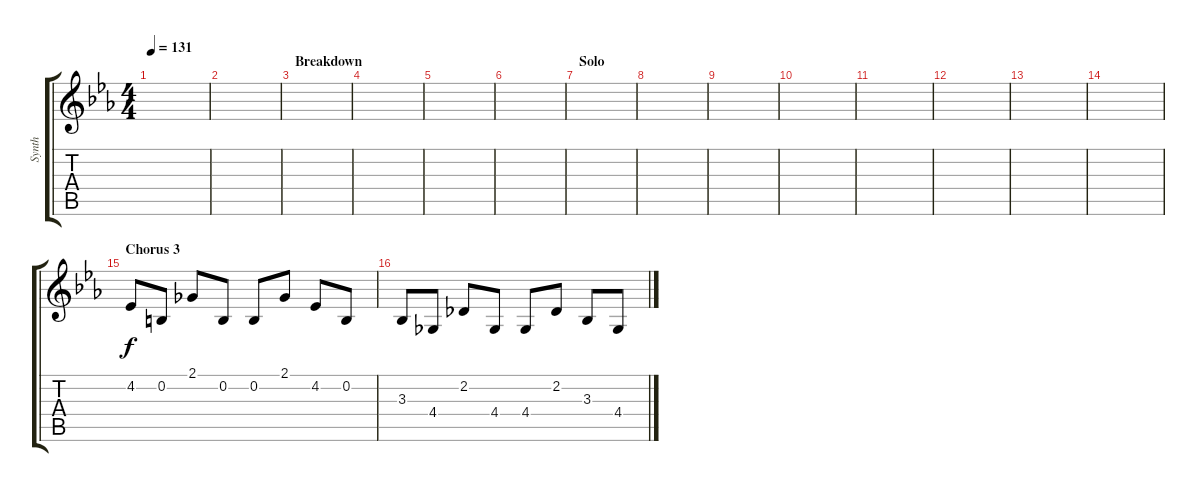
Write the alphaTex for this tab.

\track ("Synth" "Synth") {instrument lead2sawtooth}
\staff {score tabs}
\tuning (E4 B3 G3 D3 A2 E2) {hide}
\ts (4 4)
\tempo 131
\clef g2
\ks eb
|
|
\section ("" "Breakdown")
|
|
|
|
\section ("" "Solo")
|
|
|
|
|
|
|
|
\section ("" "Chorus 3")
4.2.8 0.2.8 2.1.8 0.2.8 0.2.8 2.1.8 4.2.8 0.2.8 |
3.3.8 4.4.8 2.2.8 4.4.8 4.4.8 2.2.8 3.3.8 4.4.8
